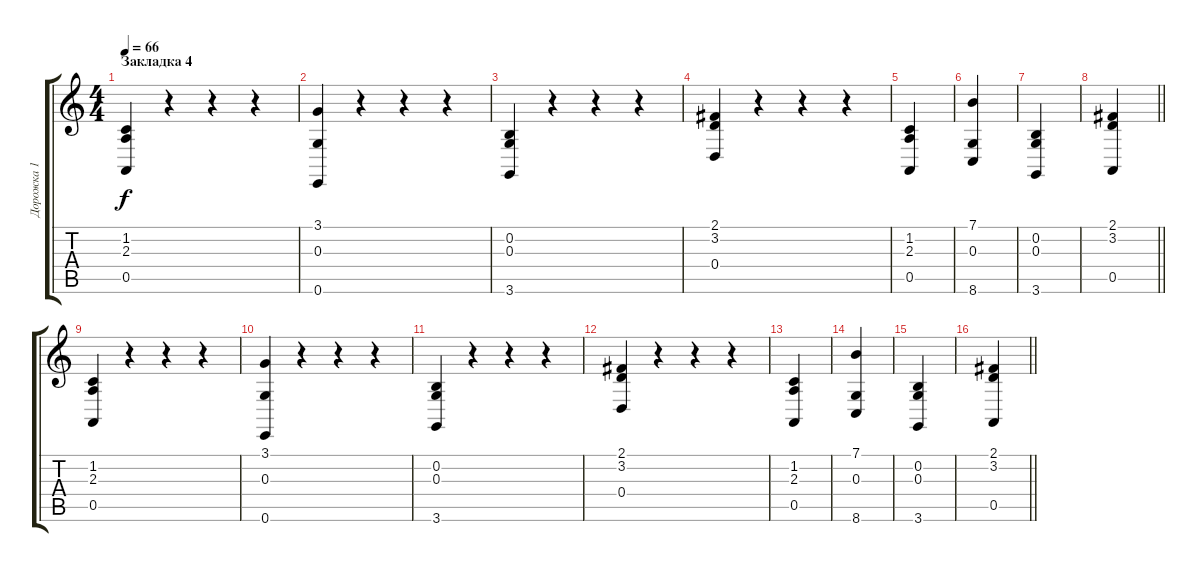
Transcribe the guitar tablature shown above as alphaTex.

\track ("Дорожка 1" "Дорожка 1") {instrument acousticgrandpiano}
\staff {score tabs}
\tuning (E4 B3 G3 D3 A2 E2) {hide}
\ts (4 4)
\section ("" "Закладка 4")
\tempo 66
\clef g2
\ks c
(1.2 2.3 0.5).4{dy f} r.4 r.4 r.4 |
(3.1 0.3 0.6).4 r.4 r.4 r.4 |
(0.2 0.3 3.6).4 r.4 r.4 r.4 |
(2.1 3.2 0.4).4 r.4 r.4 r.4 |
(1.2 2.3 0.5).4 |
(7.1 0.3 8.6).4 |
(0.2 0.3 3.6).4 |
\barLineRight lightlight
(2.1 3.2 0.5).4 |
(1.2 2.3 0.5).4 r.4 r.4 r.4 |
(3.1 0.3 0.6).4 r.4 r.4 r.4 |
(0.2 0.3 3.6).4 r.4 r.4 r.4 |
(2.1 3.2 0.4).4 r.4 r.4 r.4 |
(1.2 2.3 0.5).4 |
(7.1 0.3 8.6).4 |
(0.2 0.3 3.6).4 |
\barLineRight lightlight
(2.1 3.2 0.5).4
